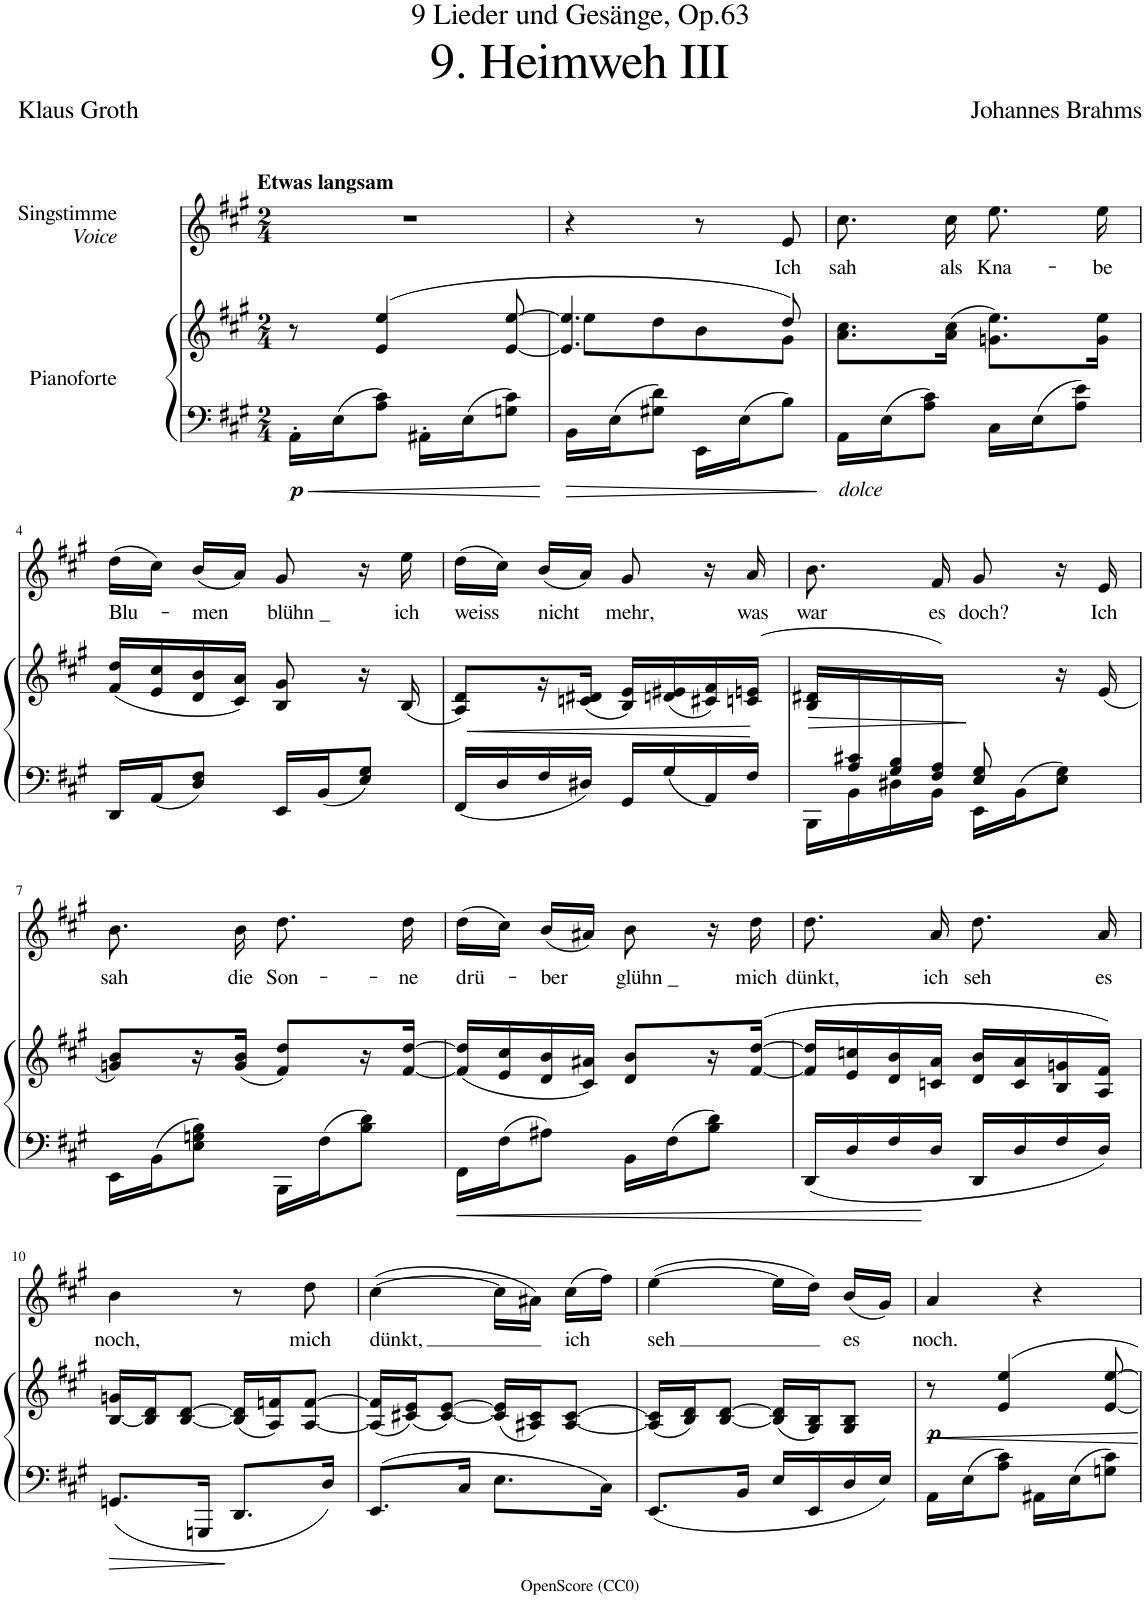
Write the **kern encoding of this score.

**kern	**kern	**dynam	**kern	**text
*part2	*part2	*part2	*part1	*part1
*staff3	*staff2	*staff2/3	*staff1	*staff1
*I"Pianoforte	*	*	*I"Singstimme Voice	*
*I'Pno	*	*	*	*
*clefF4	*clefG2	*	*clefG2	*
*k[f#c#g#]	*k[f#c#g#]	*	*k[f#c#g#]	*
*M2/4	*M2/4	*	*M2/4	*
=1	=1	=1	=1	=1
!	!	!	!LO:TX:a:B:t=Etwas langsam	!
!	!	!LO:DY:b=2	!	!
16AA'\LL	8r	p	2r	.
16E\J	.	.	.	.
8A\ 8c#\J	(4e/ 4ee/	.	.	.
16AA#X'\LL	.	.	.	.
16E\J	.	.	.	.
8Gn\ 8c#\J	[<8e/ [8ee/	.	.	.
=2	=2	=2	=2	=2
*	*^	*	*	*
16BB\LL	4.e/] 4.ee/]	8ee\L	.	4r	.
16E\J	.	.	.	.	.
8G#X\ 8d\J	.	8dd\	.	.	.
16EE\LL	.	8b\	.	8r	.
16E\J	.	.	.	.	.
!	!	!	!	!	!LO:LY:b
8B\J	8dd/)	8g#\J	.	8e/	Ich
=3	=3	=3	=3	=3	=3
!LO:TX:b:i:t=dolce	!	!	!	!	!
!	!	!	!	!	!LO:LY:b
*	*v	*v	*	*	*
16AA\LL	8.a\ 8.cc#\L	.	8.cc#\	sah
16E\J	.	.	.	.
8A\ 8c#\J	.	.	.	.
!	!	!	!	!LO:LY:b
.	(16a\ 16cc#\Jk	.	16cc#\	als
!	!	!	!	!LO:LY:b
16C#\LL	8.gn\ 8.ee\L)	.	8.ee\	Kna-
16E\J	.	.	.	.
8A\ 8e\J	.	.	.	.
!	!	!	!	!LO:LY:b
.	16g\ 16ee\Jk	.	16ee\	-be
!!LO:LB:g=z
=4	=4	=4	=4	=4
!	!	!	!	!LO:LY:b
16DD/LL	(16f#/ 16dd/LL	.	(16dd\LL	Blu-
16AA/J	16e/ 16cc#/	.	16cc#\JJ)	.
!	!	!	!	!LO:LY:b
8D/ 8F#/J	16d/ 16b/	.	(16b/LL	-men
.	16c#/ 16a/JJ)	.	16a/JJ)	.
!	!	!	!	!LO:LY:b
16EE/LL	8B/ 8g#/	.	8g#/	blühn _
16BB/J	.	.	.	.
8E/ 8G#/J	16r	.	16r	.
!	!	!	!	!LO:LY:b
.	(16B/	.	16ee\	ich
=5	=5	=5	=5	=5
!	!	!LO:HP:b	!	!LO:LY:b
16FF#/LL	8A/ 8d/L)	<	(16dd\LL	weiss
16D/	.	.	16cc#\JJ)	.
!	!	!	!	!LO:LY:b
16F#/	16r	.	(16b/LL	nicht
16D#X/JJ	(16cn/ 16d#X/JJ	.	16a/JJ)	.
!	!	!	!	!LO:LY:b
16GG#/LL	16B/ 16e/LL)	.	8g#/	mehr,
16G#/	(16dn/ 16e#X/	.	.	.
16AA/	16c#X/ 16f#/)	.	16r	.
!	!	!	!	!LO:LY:b
16F#/JJ	(>16cn/ 16en/JJ	[	16a/	was
=6	=6	=6	=6	=6
*^	*	*	*	*
!	!	!	!LO:HP:b	!	!LO:LY:b
16ryy	16BBB\LL	16B/ 16d#X/LL	>	8.b\	war
16A/ 16c#X/	16BB\	16ryy	.	.	.
16G#/ 16B/	16D#X\	.	.	.	.
!	!	!	!	!	!LO:LY:b
16F#/ 16A/JJ)	16BB\JJ	.	.	16f#/	es
!	!	!	!	!	!LO:LY:b
8E/ 8G#/	16EE\LL	.	]	8g#/	doch?
.	16BB\J	.	.	.	.
8ryy	8E\ 8G#\J	16r	.	16r	.
!	!	!	!	!	!LO:LY:b
.	.	(16e/	.	16e/	Ich
*v	*v	*	*	*	*
!!LO:LB:g=z
=7	=7	=7	=7	=7
!	!	!	!	!LO:LY:b
16EE\LL	8gn/ 8b/L)	.	8.b\	sah
16BB\J	.	.	.	.
8E\ 8Gn\ 8B\J	16r	.	.	.
!	!	!	!	!LO:LY:b
.	(16g/ 16b/JJ	.	16b\	die
!	!	!	!	!LO:LY:b
16BBB\LL	8f#/ 8dd/L)	.	8.dd\	Son-
16F#\J	.	.	.	.
8B\ 8d\J	16r	.	.	.
!	!	!	!	!LO:LY:b
.	[16f#/ [16dd/JJ	.	16dd\	-ne
=8	=8	=8	=8	=8
!	!	!	!	!LO:LY:b
16FF#\LL	(16f#/] 16dd/]LL	.	(16dd\LL	drü-
16F#\J	16e/ 16cc#/	.	16cc#\JJ)	.
!	!	!	!	!LO:LY:b
8A#X\J	16d/ 16b/	.	(16b/LL	-ber
.	16c#/ 16a#X/JJ)	.	16a#X/JJ)	.
!	!	!	!	!LO:LY:b
16BB\LL	8d/ 8b/L	.	8b\	glühn _
16F#\J	.	.	.	.
8B\ 8d\J	16r	.	16r	.
!	!	!	!	!LO:LY:b
.	(>[16f#/ [16dd/JJ	.	16dd\	mich
=9	=9	=9	=9	=9
!	!	!	!	!LO:LY:b
16DD/LL	16f#/] 16dd/]LL	.	8.dd\	dünkt,
16D/	16e/ 16ccn/	.	.	.
16F#/	16d/ 16b/	.	.	.
!	!	!	!	!LO:LY:b
16D/JJ	16cn/ 16a/JJ	.	16a/	ich
!	!	!	!	!LO:LY:b
16DD/LL	16d/ 16b/LL	.	8.dd\	seh
16D/	16c/ 16a/	.	.	.
16F#/	16B/ 16gn/	.	.	.
!	!	!	!	!LO:LY:b
16D/JJ	16A/ 16f#/JJ)	.	16a/	es
!!LO:LB:g=z
=10	=10	=10	=10	=10
!	!	!	!	!LO:LY:b
8.GGn/L	[16B/ 16gn/LL	.	4b\	noch,
.	16B/] 16d/J	.	.	.
.	[8B/ [8d/J	.	.	.
16GGGn/Jk	.	.	.	.
8.DD/L	(16B/] 16d/]LL	.	8r	.
.	16A/ 16fn/J)	.	.	.
!	!	!	!	!LO:LY:b
.	[8A/ [8f/J	.	8dd\	mich
16D/Jk	.	.	.	.
=11	=11	=11	=11	=11
!	!	!	!	!LO:LY:b
8.EE/L	(16A/] 16f/]LL	.	([4cc#\	dünkt,
.	(16c#X/ 16e/J)	.	.	.
.	[8c#/ [8e/J)	.	.	.
16C#/Jk	.	.	.	.
8.E\L	(16c#/] 16e/]LL	.	16cc#\LL]	.
.	16A#X/ 16c#/J)	.	16a#X\JJ)	.
!	!	!	!	!LO:LY:b
.	[8A#/ [8c#/J	.	(16cc#\LL	ich
16C#\Jk	.	.	16ff#\JJ)	.
=12	=12	=12	=12	=12
!	!	!	!	!LO:LY:b
8.EE/L	(16A#/] 16c#/]LL	.	([4ee\	seh
.	16B/ 16d/J)	.	.	.
.	[8B/ [8d/J	.	.	.
16BB/Jk	.	.	.	.
16E/LL	(16B/] 16d/]LL	.	16ee\LL]	.
16EE/	16G#/ 16B/J)	.	16dd\JJ)	.
!	!	!	!	!LO:LY:b
16D/	8G#/ 8B/J	.	(16b/LL	es
16E/JJ	.	.	16g#/JJ)	.
=13	=13	=13	=13	=13
!	!	!LO:DY:b	!	!LO:LY:b
16AA\LL	8r	p	4a/	noch.
16E\J	.	.	.	.
8A\ 8c#\J	4e/ 4ee/	.	.	.
16AA#X\LL	.	.	4r	.
16E\J	.	.	.	.
8Gn\ 8c#\J	[<8e/ [8ee/	.	.	.
=	=	=	=	=
*-	*-	*-	*-	*-
